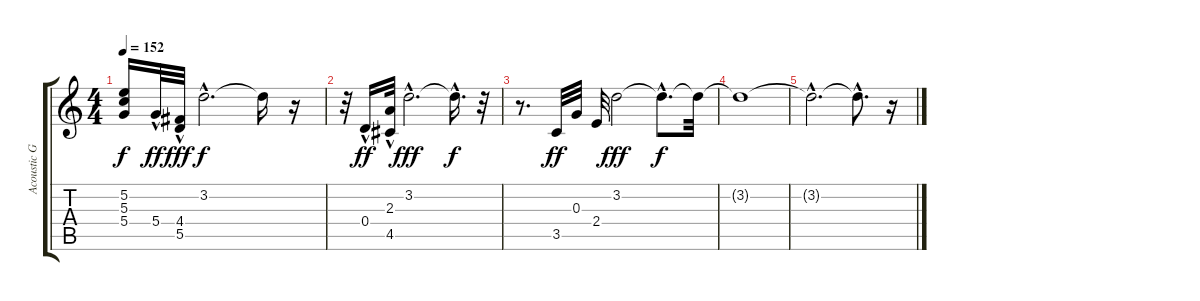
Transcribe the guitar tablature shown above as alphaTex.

\track ("Acoustic Guitar" "Acoustic G") {instrument acousticguitarsteel}
\staff {score tabs}
\tuning (E4 B3 G3 D3 A2 E2) {hide}
\ts (4 4)
\tempo 152
\clef g2
\ks c
(5.2{t} 5.3{t} 5.4{t}).16{dy f} 5.4{hac}.32{dy ff} (4.4{hac} 5.5{hac}).32{dy fff} 3.2{hac}.2{d dy f} 3.2{t}.16 r.16 |
r.32 0.4{hac}.16{dy ff} (2.3{hac} 4.5{hac}).32 3.2{hac}.2{d dy fff} 3.2{hac t}.16{d dy f} r.32 |
r.8{d} 3.5.32{dy ff} 0.3.32 2.4.32 3.2.2{dy fff} 3.2{hac t}.8{d dy f} 3.2{t}.32 |
3.2{t}.1 |
3.2{hac t}.2{d} 3.2{hac t}.8{d} r.16
